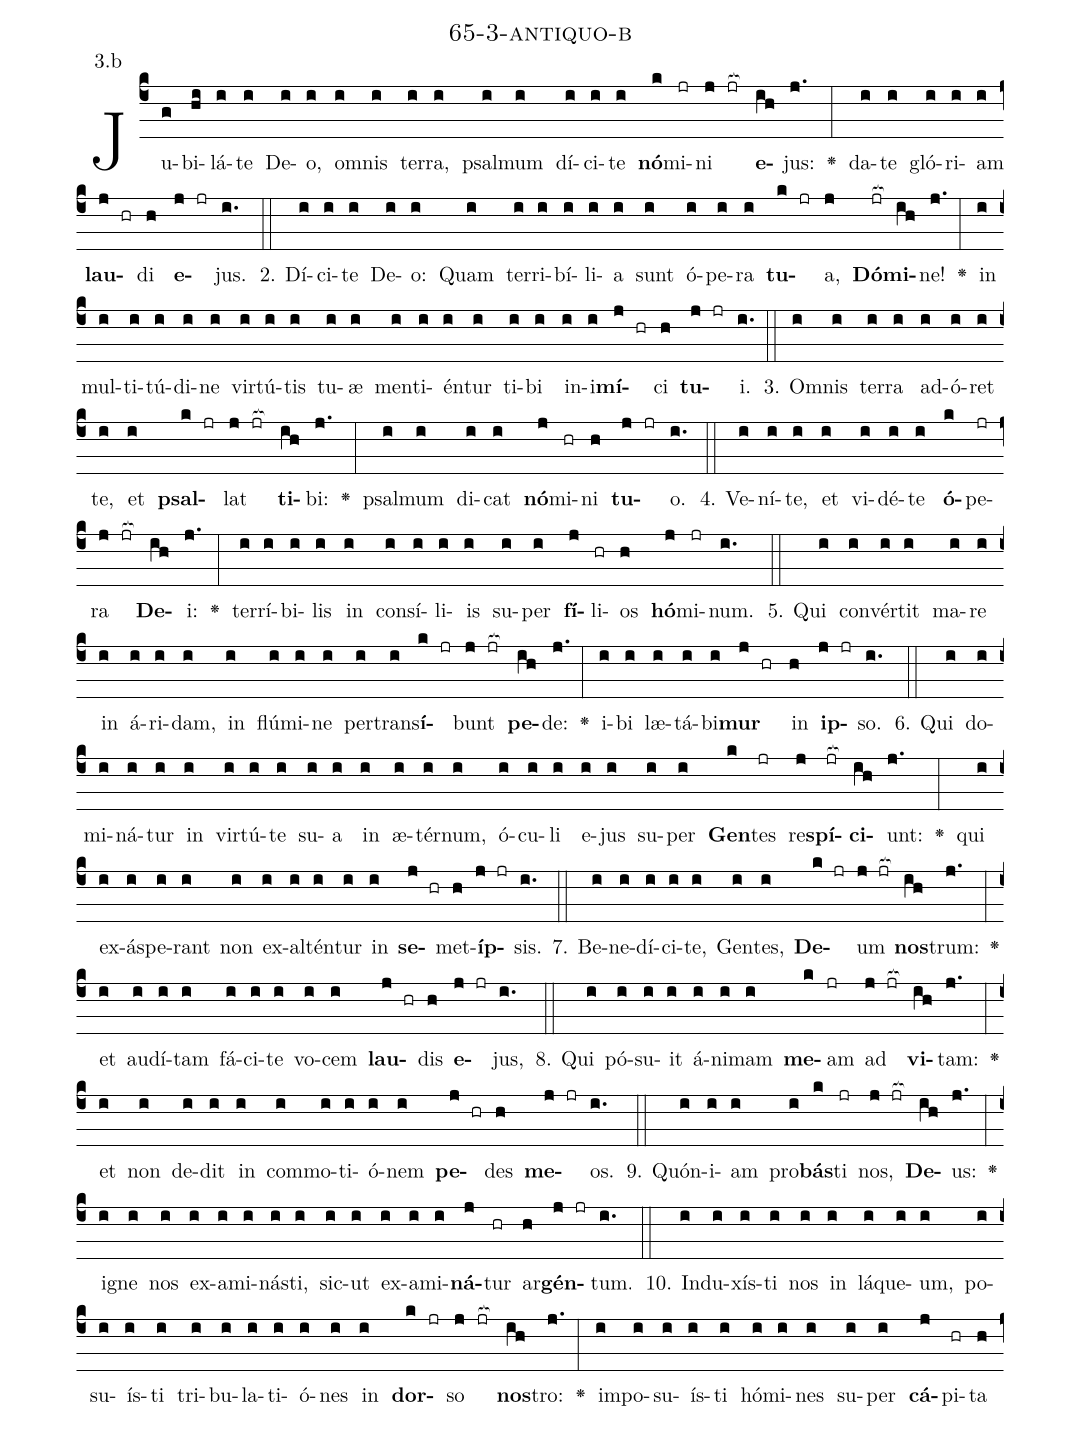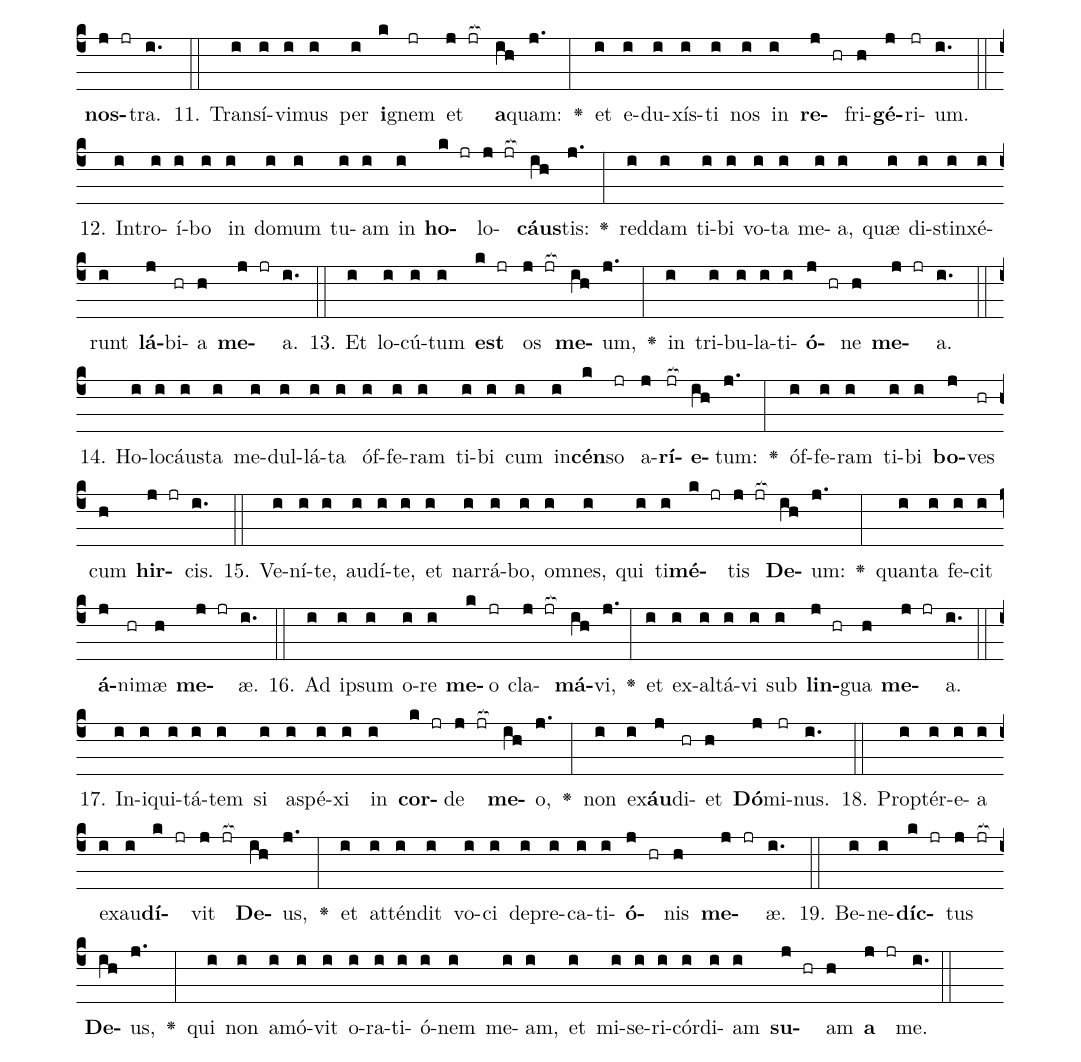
name: 65-3-antiquo-b;
annotation: 3.b;
%%
(c4)Ju(g)bi(hi)lá(i)te(i) De(i)o,(i) om(i)nis(i) ter(i)ra,(i) psal(i)mum(i) dí(i)ci(i)te(i) <b>nó</b>(k)mi(jr)ni(j jr[ocb:1{]) <b>e</b>(ih[ocb:0}])jus:(j.) <v>\greheightstar</v>(:) da(i)te(i) gló(i)ri(i)am(i) <b>lau</b>(j hr)di(h) <b>e</b>(j jr)jus.(i.) (::)
2. Dí(i)ci(i)te(i) De(i)o:(i) Quam(i) ter(i)ri(i)bí(i)li(i)a(i) sunt(i) ó(i)pe(i)ra(i) <b>tu</b>(k jr)a,(j) <b>Dó</b>(jr[ocb:1{])<b>mi</b>(ih[ocb:0}])ne!(j.) <v>\greheightstar</v>(:) in(i) mul(i)ti(i)tú(i)di(i)ne(i) vir(i)tú(i)tis(i) tu(i)æ(i) men(i)ti(i)én(i)tur(i) ti(i)bi(i) in(i)i(i)<b>mí</b>(j hr)ci(h) <b>tu</b>(j jr)i.(i.) (::)
3. Om(i)nis(i) ter(i)ra(i) ad(i)ó(i)ret(i) te,(i) et(i) <b>psal</b>(k jr)lat(j jr[ocb:1{]) <b>ti</b>(ih[ocb:0}])bi:(j.) <v>\greheightstar</v>(:) psal(i)mum(i) di(i)cat(i) <b>nó</b>(j)mi(hr)ni(h) <b>tu</b>(j jr)o.(i.) (::)
4. Ve(i)ní(i)te,(i) et(i) vi(i)dé(i)te(i) <b>ó</b>(k)pe(jr)ra(j jr[ocb:1{]) <b>De</b>(ih[ocb:0}])i:(j.) <v>\greheightstar</v>(:) ter(i)rí(i)bi(i)lis(i) in(i) con(i)sí(i)li(i)is(i) su(i)per(i) <b>fí</b>(j)li(hr)os(h) <b>hó</b>(j)mi(jr)num.(i.) (::)
5. Qui(i) con(i)vér(i)tit(i) ma(i)re(i) in(i) á(i)ri(i)dam,(i) in(i) flú(i)mi(i)ne(i) per(i)trans(i)<b>í</b>(k jr)bunt(j jr[ocb:1{]) <b>pe</b>(ih[ocb:0}])de:(j.) <v>\greheightstar</v>(:) i(i)bi(i) læ(i)tá(i)bi(i)<b>mur</b>(j hr) in(h) <b>ip</b>(j jr)so.(i.) (::)
6. Qui(i) do(i)mi(i)ná(i)tur(i) in(i) vir(i)tú(i)te(i) su(i)a(i) in(i) æ(i)tér(i)num,(i) ó(i)cu(i)li(i) e(i)jus(i) su(i)per(i) <b>Gen</b>(k)tes(jr) re(j)<b>spí</b>(jr[ocb:1{])<b>ci</b>(ih[ocb:0}])unt:(j.) <v>\greheightstar</v>(:) qui(i) ex(i)ás(i)pe(i)rant(i) non(i) ex(i)al(i)tén(i)tur(i) in(i) <b>se</b>(j hr)met(h)<b>íp</b>(j jr)sis.(i.) (::)
7. Be(i)ne(i)dí(i)ci(i)te,(i) Gen(i)tes,(i) <b>De</b>(k jr)um(j jr[ocb:1{]) <b>nos</b>(ih[ocb:0}])trum:(j.) <v>\greheightstar</v>(:) et(i) au(i)dí(i)tam(i) fá(i)ci(i)te(i) vo(i)cem(i) <b>lau</b>(j hr)dis(h) <b>e</b>(j jr)jus,(i.) (::)
8. Qui(i) pó(i)su(i)it(i) á(i)ni(i)mam(i) <b>me</b>(k)am(jr) ad(j jr[ocb:1{]) <b>vi</b>(ih[ocb:0}])tam:(j.) <v>\greheightstar</v>(:) et(i) non(i) de(i)dit(i) in(i) com(i)mo(i)ti(i)ó(i)nem(i) <b>pe</b>(j hr)des(h) <b>me</b>(j jr)os.(i.) (::)
9. Quón(i)i(i)am(i) pro(i)<b>bás</b>(k)ti(jr) nos,(j jr[ocb:1{]) <b>De</b>(ih[ocb:0}])us:(j.) <v>\greheightstar</v>(:) i(i)gne(i) nos(i) ex(i)a(i)mi(i)nás(i)ti,(i) sic(i)ut(i) ex(i)a(i)mi(i)<b>ná</b>(j)tur(hr) ar(h)<b>gén</b>(j jr)tum.(i.) (::)
10. In(i)du(i)xís(i)ti(i) nos(i) in(i) lá(i)que(i)um,(i) po(i)su(i)ís(i)ti(i) tri(i)bu(i)la(i)ti(i)ó(i)nes(i) in(i) <b>dor</b>(k jr)so(j jr[ocb:1{]) <b>nos</b>(ih[ocb:0}])tro:(j.) <v>\greheightstar</v>(:) im(i)po(i)su(i)ís(i)ti(i) hó(i)mi(i)nes(i) su(i)per(i) <b>cá</b>(j)pi(hr)ta(h) <b>nos</b>(j jr)tra.(i.) (::)
11. Trans(i)í(i)vi(i)mus(i) per(i) <b>i</b>(k)gnem(jr) et(j jr[ocb:1{]) <b>a</b>(ih[ocb:0}])quam:(j.) <v>\greheightstar</v>(:) et(i) e(i)du(i)xís(i)ti(i) nos(i) in(i) <b>re</b>(j hr)fri(h)<b>gé</b>(j)ri(jr)um.(i.) (::)
12. In(i)tro(i)í(i)bo(i) in(i) do(i)mum(i) tu(i)am(i) in(i) <b>ho</b>(k jr)lo(j jr[ocb:1{])<b>cáus</b>(ih[ocb:0}])tis:(j.) <v>\greheightstar</v>(:) red(i)dam(i) ti(i)bi(i) vo(i)ta(i) me(i)a,(i) quæ(i) di(i)stin(i)xé(i)runt(i) <b>lá</b>(j)bi(hr)a(h) <b>me</b>(j jr)a.(i.) (::)
13. Et(i) lo(i)cú(i)tum(i) <b>est</b>(k jr) os(j jr[ocb:1{]) <b>me</b>(ih[ocb:0}])um,(j.) <v>\greheightstar</v>(:) in(i) tri(i)bu(i)la(i)ti(i)<b>ó</b>(j hr)ne(h) <b>me</b>(j jr)a.(i.) (::)
14. Ho(i)lo(i)cáus(i)ta(i) me(i)dul(i)lá(i)ta(i) óf(i)fe(i)ram(i) ti(i)bi(i) cum(i) in(i)<b>cén</b>(k)so(jr) a(j)<b>rí</b>(jr[ocb:1{])<b>e</b>(ih[ocb:0}])tum:(j.) <v>\greheightstar</v>(:) óf(i)fe(i)ram(i) ti(i)bi(i) <b>bo</b>(j)ves(hr) cum(h) <b>hir</b>(j jr)cis.(i.) (::)
15. Ve(i)ní(i)te,(i) au(i)dí(i)te,(i) et(i) nar(i)rá(i)bo,(i) om(i)nes,(i) qui(i) ti(i)<b>mé</b>(k jr)tis(j jr[ocb:1{]) <b>De</b>(ih[ocb:0}])um:(j.) <v>\greheightstar</v>(:) quan(i)ta(i) fe(i)cit(i) <b>á</b>(j)ni(hr)mæ(h) <b>me</b>(j jr)æ.(i.) (::)
16. Ad(i) ip(i)sum(i) o(i)re(i) <b>me</b>(k)o(jr) cla(j jr[ocb:1{])<b>má</b>(ih[ocb:0}])vi,(j.) <v>\greheightstar</v>(:) et(i) ex(i)al(i)tá(i)vi(i) sub(i) <b>lin</b>(j hr)gua(h) <b>me</b>(j jr)a.(i.) (::)
17. In(i)i(i)qui(i)tá(i)tem(i) si(i) a(i)spé(i)xi(i) in(i) <b>cor</b>(k jr)de(j jr[ocb:1{]) <b>me</b>(ih[ocb:0}])o,(j.) <v>\greheightstar</v>(:) non(i) ex(i)<b>áu</b>(j)di(hr)et(h) <b>Dó</b>(j)mi(jr)nus.(i.) (::)
18. Prop(i)tér(i)e(i)a(i) ex(i)au(i)<b>dí</b>(k jr)vit(j jr[ocb:1{]) <b>De</b>(ih[ocb:0}])us,(j.) <v>\greheightstar</v>(:) et(i) at(i)tén(i)dit(i) vo(i)ci(i) de(i)pre(i)ca(i)ti(i)<b>ó</b>(j hr)nis(h) <b>me</b>(j jr)æ.(i.) (::)
19. Be(i)ne(i)<b>díc</b>(k jr)tus(j jr[ocb:1{]) <b>De</b>(ih[ocb:0}])us,(j.) <v>\greheightstar</v>(:) qui(i) non(i) a(i)mó(i)vit(i) o(i)ra(i)ti(i)ó(i)nem(i) me(i)am,(i) et(i) mi(i)se(i)ri(i)cór(i)di(i)am(i) <b>su</b>(j hr)am(h) <b>a</b>(j jr) me.(i.) (::)
